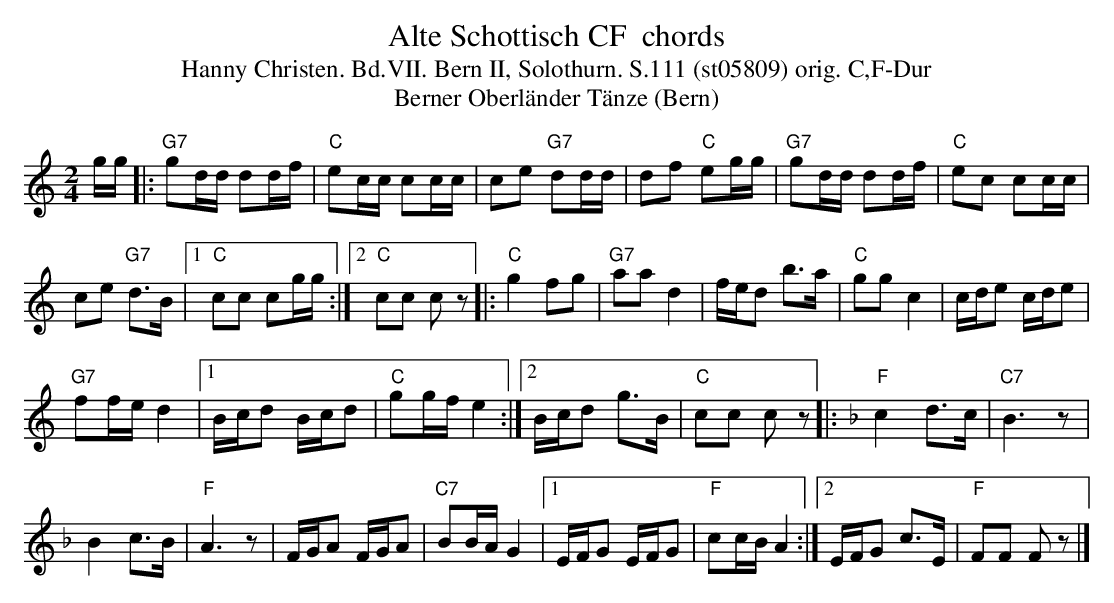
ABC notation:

X:1
T: Alte Schottisch CF  chords
T:Hanny Christen. Bd.VII. Bern II, Solothurn. S.111 (st05809) orig. C,F-Dur
T: Berner Oberl\"ander T\"anze (Bern)
M:2/4
L:1/16
K:C %%MIDI gchordon
gg |: "G7"g2dd d2df | "C"e2cc c2cc | c2e2 "G7"d2dd | d2f2 "C"e2gg | "G7"g2dd d2df | "C"e2c2 c2cc |
c2e2 "G7"d3B |1 "C"c2c2 c2gg :|2 "C"c2c2 c2z2 |: "C"g4 f2g2 | "G7"a2a2d4 | fed2 b3a | "C"g2g2c4 | cde2 cde2 |
"G7"f2fe d4 |1 Bcd2 Bcd2 | "C"g2gf e4 :|2  Bcd2 g3B | "C"c2c2 c2z2 |: [K:F] "F"c4 d3c | "C7"B6z2 |
B4 c3B | "F"A6z2 | FGA2 FGA2 | "C7"B2BA G4 |1 EFG2 EFG2 | "F"c2cB A4 :|2 EFG2 c3E | "F"F2F2 F2 z2 |]
